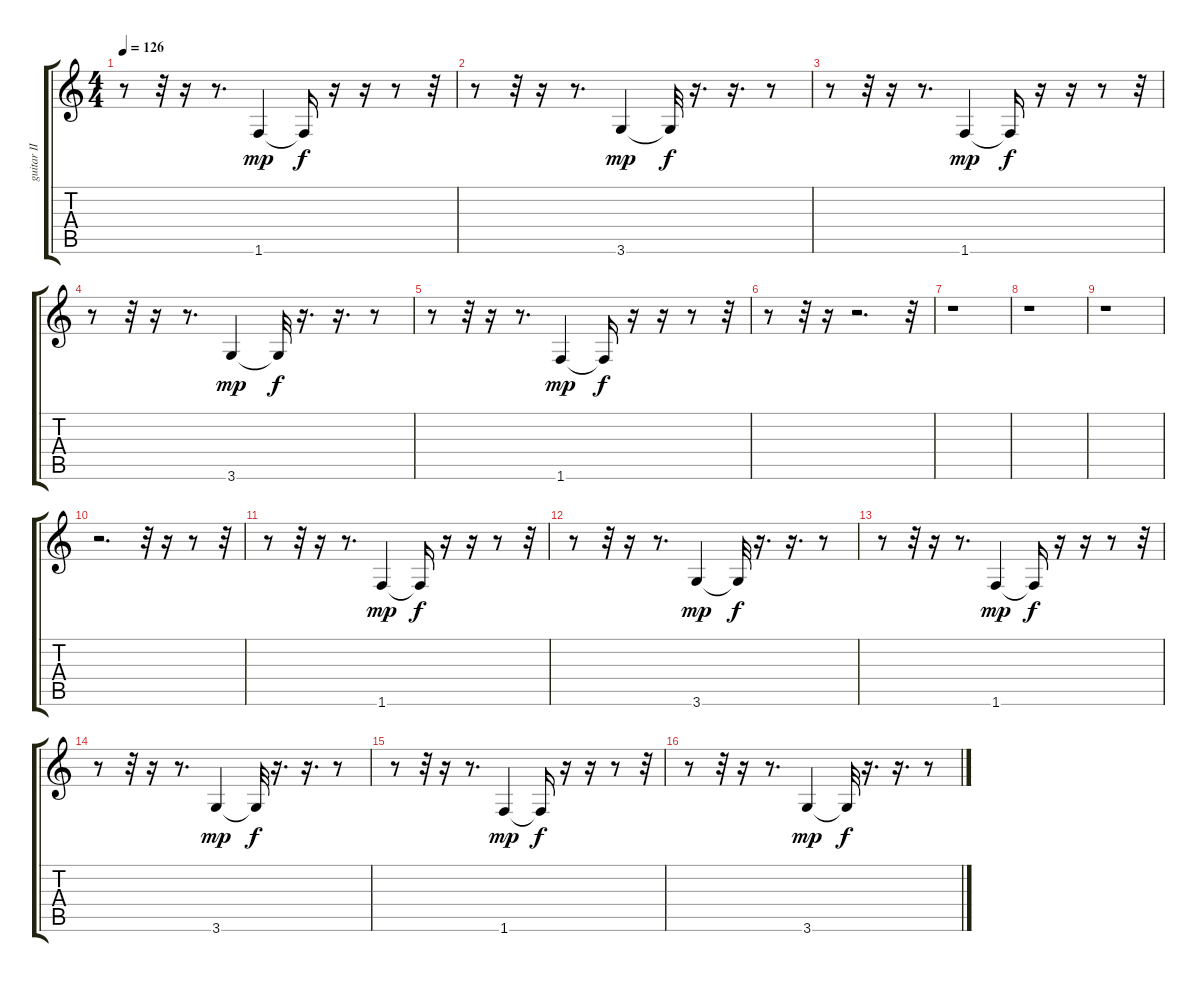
\track ("guitar II" "guitar II") {instrument distortionguitar}
\staff {score tabs}
\tuning (E4 B3 G3 D3 A2 E2) {hide}
\ts (4 4)
\tempo 126
\clef g2
\ks c
r.8{dy f} r.32 r.16 r.8{d} 1.6.4{dy mp} 1.6{t}.16{dy f} r.16 r.16 r.8 r.32 |
r.8 r.32 r.16 r.8{d} 3.6.4{dy mp} 3.6{t}.32{dy f} r.16{d} r.16{d} r.8 |
r.8 r.32 r.16 r.8{d} 1.6.4{dy mp} 1.6{t}.16{dy f} r.16 r.16 r.8 r.32 |
r.8 r.32 r.16 r.8{d} 3.6.4{dy mp} 3.6{t}.32{dy f} r.16{d} r.16{d} r.8 |
r.8 r.32 r.16 r.8{d} 1.6.4{dy mp} 1.6{t}.16{dy f} r.16 r.16 r.8 r.32 |
r.8 r.32 r.16 r.2{d} r.32 |
r.1 |
r.1 |
r.1 |
r.2{d} r.32 r.16 r.8 r.32 |
r.8 r.32 r.16 r.8{d} 1.6.4{dy mp} 1.6{t}.16{dy f} r.16 r.16 r.8 r.32 |
r.8 r.32 r.16 r.8{d} 3.6.4{dy mp} 3.6{t}.32{dy f} r.16{d} r.16{d} r.8 |
r.8 r.32 r.16 r.8{d} 1.6.4{dy mp} 1.6{t}.16{dy f} r.16 r.16 r.8 r.32 |
r.8 r.32 r.16 r.8{d} 3.6.4{dy mp} 3.6{t}.32{dy f} r.16{d} r.16{d} r.8 |
r.8 r.32 r.16 r.8{d} 1.6.4{dy mp} 1.6{t}.16{dy f} r.16 r.16 r.8 r.32 |
r.8 r.32 r.16 r.8{d} 3.6.4{dy mp} 3.6{t}.32{dy f} r.16{d} r.16{d} r.8
